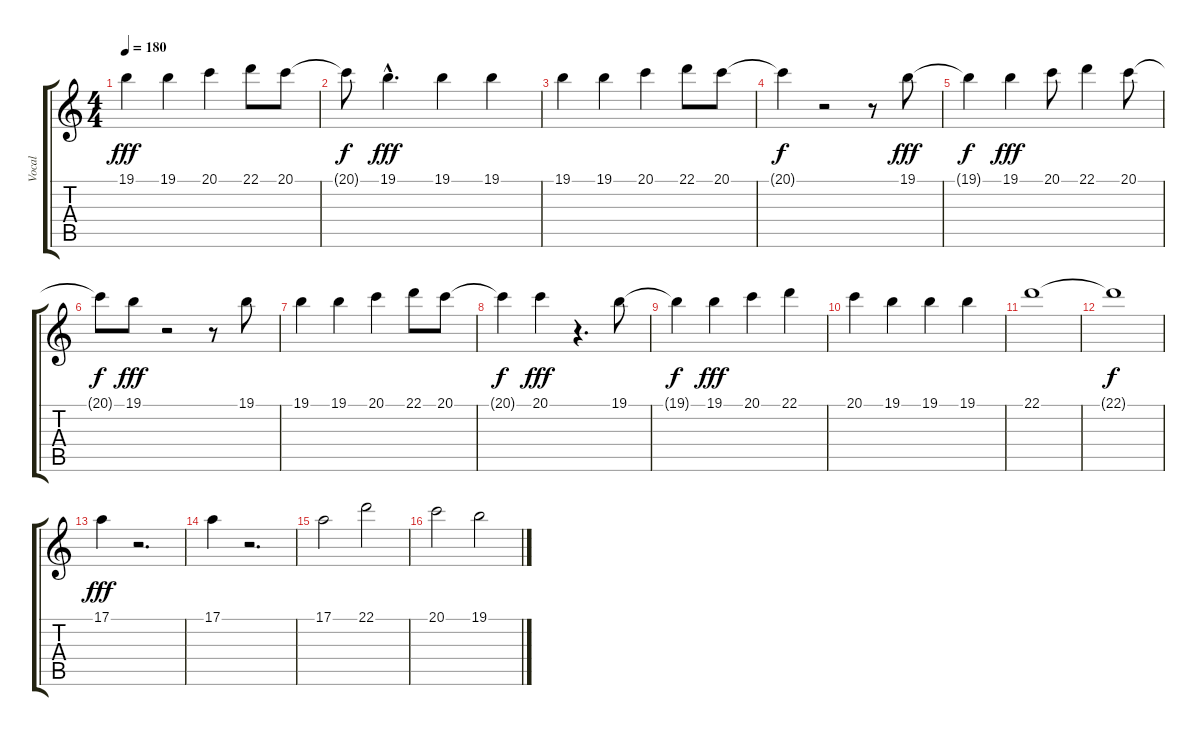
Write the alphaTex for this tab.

\track ("Vocal" "Vocal") {instrument altosax}
\staff {score tabs}
\tuning (E4 B3 G3 D3 A2 E2) {hide}
\ts (4 4)
\tempo 180
\clef g2
\ks c
19.1.4{dy fff} 19.1.4 20.1.4 22.1.8 20.1.8 |
20.1{t}.8{dy f} 19.1{hac}.4{d dy fff} 19.1.4 19.1.4 |
19.1.4 19.1.4 20.1.4 22.1.8 20.1.8 |
20.1{t}.4{dy f} r.2 r.8 19.1.8{dy fff} |
19.1{t}.4{dy f} 19.1.4{dy fff} 20.1.8 22.1.4 20.1.8 |
20.1{t}.8{dy f} 19.1.8{dy fff} r.2 r.8 19.1.8 |
19.1.4 19.1.4 20.1.4 22.1.8 20.1.8 |
20.1{t}.4{dy f} 20.1.4{dy fff} r.4{d} 19.1.8 |
19.1{t}.4{dy f} 19.1.4{dy fff} 20.1.4 22.1.4 |
20.1.4 19.1.4 19.1.4 19.1.4 |
22.1.1 |
22.1{t}.1{dy f} |
17.1.4{dy fff} r.2{d} |
17.1.4 r.2{d} |
17.1.2 22.1.2 |
20.1.2 19.1.2
